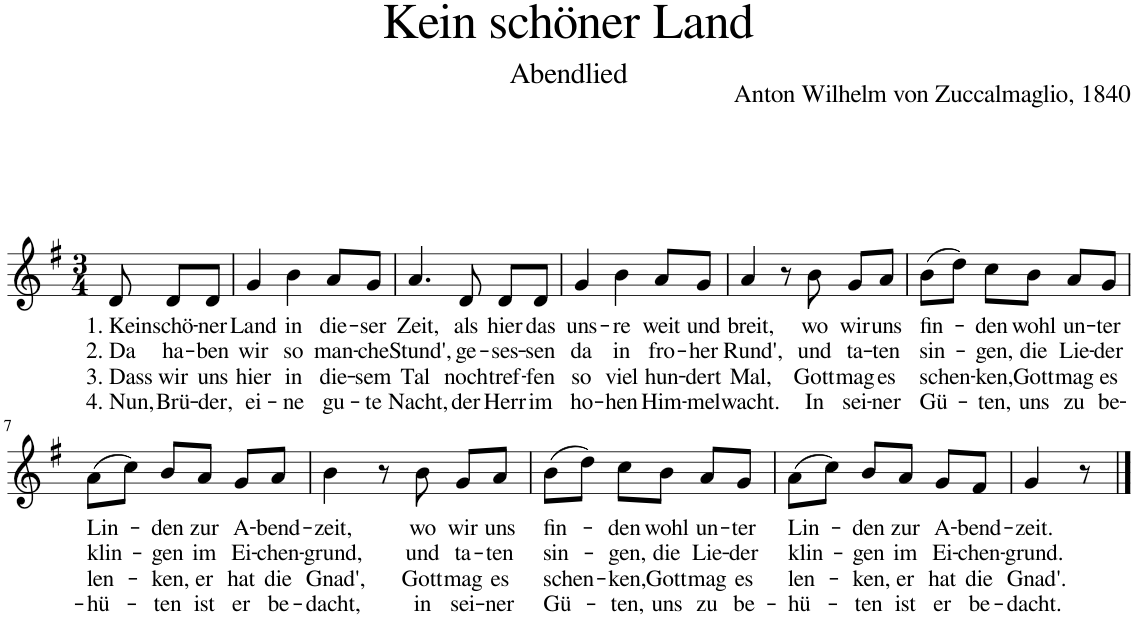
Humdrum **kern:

**kern	**text	**text	**text	**text
*part1	*part1	*part1	*part1	*part1
*staff1	*staff1	*staff1	*staff1	*staff1
*I"Piano	*	*	*	*
*I'Pno.	*	*	*	*
*clefG2	*	*	*	*
*k[f#]	*	*	*	*
*M3/4	*	*	*	*
=1	=1	=1	=1	=1
!	!LO:LY:b	!LO:LY:b	!LO:LY:b	!LO:LY:b
8d/	1. Kein	2. Da	3. Dass	4. Nun,
!	!LO:LY:b	!LO:LY:b	!LO:LY:b	!LO:LY:b
8d/L	schö-	ha-	wir	Brü-
!	!LO:LY:b	!LO:LY:b	!LO:LY:b	!LO:LY:b
8d/J	-ner	-ben	uns	-der,
=2	=2	=2	=2	=2
!	!LO:LY:b	!LO:LY:b	!LO:LY:b	!LO:LY:b
4g/	Land	wir	hier	ei-
!	!LO:LY:b	!LO:LY:b	!LO:LY:b	!LO:LY:b
4b\	in	so	in	-ne
!	!LO:LY:b	!LO:LY:b	!LO:LY:b	!LO:LY:b
8a/L	die-	man-	die-	gu-
!	!LO:LY:b	!LO:LY:b	!LO:LY:b	!LO:LY:b
8g/J	-ser	-che	-sem	-te
=3	=3	=3	=3	=3
!	!LO:LY:b	!LO:LY:b	!LO:LY:b	!LO:LY:b
4.a/	Zeit,	Stund',	Tal	Nacht,
!	!LO:LY:b	!LO:LY:b	!LO:LY:b	!LO:LY:b
8d/	als	ge-	noch	der
!	!LO:LY:b	!LO:LY:b	!LO:LY:b	!LO:LY:b
8d/L	hier	-ses-	tref-	Herr
!	!LO:LY:b	!LO:LY:b	!LO:LY:b	!LO:LY:b
8d/J	das	-sen	-fen	im
=4	=4	=4	=4	=4
!	!LO:LY:b	!LO:LY:b	!LO:LY:b	!LO:LY:b
4g/	uns-	da	so	ho-
!	!LO:LY:b	!LO:LY:b	!LO:LY:b	!LO:LY:b
4b\	-re	in	viel	-hen
!	!LO:LY:b	!LO:LY:b	!LO:LY:b	!LO:LY:b
8a/L	weit	fro-	hun-	Him-
!	!LO:LY:b	!LO:LY:b	!LO:LY:b	!LO:LY:b
8g/J	und	-her	-dert	-mel
=5	=5	=5	=5	=5
!	!LO:LY:b	!LO:LY:b	!LO:LY:b	!LO:LY:b
4a/	breit,	Rund',	Mal,	wacht.
8r	.	.	.	.
!	!LO:LY:b	!LO:LY:b	!LO:LY:b	!LO:LY:b
8b\	wo	und	Gott	In
!	!LO:LY:b	!LO:LY:b	!LO:LY:b	!LO:LY:b
8g/L	wir	ta-	mag	sei-
!	!LO:LY:b	!LO:LY:b	!LO:LY:b	!LO:LY:b
8a/J	uns	-ten	es	-ner
=6	=6	=6	=6	=6
!	!LO:LY:b	!LO:LY:b	!LO:LY:b	!LO:LY:b
(8b\L	fin-	sin-	schen-	Gü-
8dd\J)	.	.	.	.
!	!LO:LY:b	!LO:LY:b	!LO:LY:b	!LO:LY:b
8cc\L	-den	-gen,	-ken,	-ten,
!	!LO:LY:b	!LO:LY:b	!LO:LY:b	!LO:LY:b
8b\J	wohl	die	Gott	uns
!	!LO:LY:b	!LO:LY:b	!LO:LY:b	!LO:LY:b
8a/L	un-	Lie-	mag	zu
!	!LO:LY:b	!LO:LY:b	!LO:LY:b	!LO:LY:b
8g/J	-ter	-der	es	be-
!!LO:LB:g=z
=7	=7	=7	=7	=7
!	!LO:LY:b	!LO:LY:b	!LO:LY:b	!LO:LY:b
(8a\L	Lin-	klin-	len-	-hü-
8cc\J)	.	.	.	.
!	!LO:LY:b	!LO:LY:b	!LO:LY:b	!LO:LY:b
8b/L	-den	-gen	-ken,	-ten
!	!LO:LY:b	!LO:LY:b	!LO:LY:b	!LO:LY:b
8a/J	zur	im	er	ist
!	!LO:LY:b	!LO:LY:b	!LO:LY:b	!LO:LY:b
8g/L	A-	Ei-	hat	er
!	!LO:LY:b	!LO:LY:b	!LO:LY:b	!LO:LY:b
8a/J	-bend-	-chen-	die	be-
=8	=8	=8	=8	=8
!	!LO:LY:b	!LO:LY:b	!LO:LY:b	!LO:LY:b
4b\	-zeit,	-grund,	Gnad',	-dacht,
8r	.	.	.	.
!	!LO:LY:b	!LO:LY:b	!LO:LY:b	!LO:LY:b
8b\	wo	und	Gott	in
!	!LO:LY:b	!LO:LY:b	!LO:LY:b	!LO:LY:b
8g/L	wir	ta-	mag	sei-
!	!LO:LY:b	!LO:LY:b	!LO:LY:b	!LO:LY:b
8a/J	uns	-ten	es	-ner
=9	=9	=9	=9	=9
!	!LO:LY:b	!LO:LY:b	!LO:LY:b	!LO:LY:b
(8b\L	fin-	sin-	schen-	Gü-
8dd\J)	.	.	.	.
!	!LO:LY:b	!LO:LY:b	!LO:LY:b	!LO:LY:b
8cc\L	-den	-gen,	-ken,	-ten,
!	!LO:LY:b	!LO:LY:b	!LO:LY:b	!LO:LY:b
8b\J	wohl	die	Gott	uns
!	!LO:LY:b	!LO:LY:b	!LO:LY:b	!LO:LY:b
8a/L	un-	Lie-	mag	zu
!	!LO:LY:b	!LO:LY:b	!LO:LY:b	!LO:LY:b
8g/J	-ter	-der	es	be-
=10	=10	=10	=10	=10
!	!LO:LY:b	!LO:LY:b	!LO:LY:b	!LO:LY:b
(8a\L	Lin-	klin-	len-	-hü-
8cc\J)	.	.	.	.
!	!LO:LY:b	!LO:LY:b	!LO:LY:b	!LO:LY:b
8b/L	-den	-gen	-ken,	-ten
!	!LO:LY:b	!LO:LY:b	!LO:LY:b	!LO:LY:b
8a/J	zur	im	er	ist
!	!LO:LY:b	!LO:LY:b	!LO:LY:b	!LO:LY:b
8g/L	A-	Ei-	hat	er
!	!LO:LY:b	!LO:LY:b	!LO:LY:b	!LO:LY:b
8f#/J	-bend-	-chen-	die	be-
=11	=11	=11	=11	=11
!	!LO:LY:b	!LO:LY:b	!LO:LY:b	!LO:LY:b
4g/	-zeit.	-grund.	Gnad'.	-dacht.
8r	.	.	.	.
==	==	==	==	==
*-	*-	*-	*-	*-
